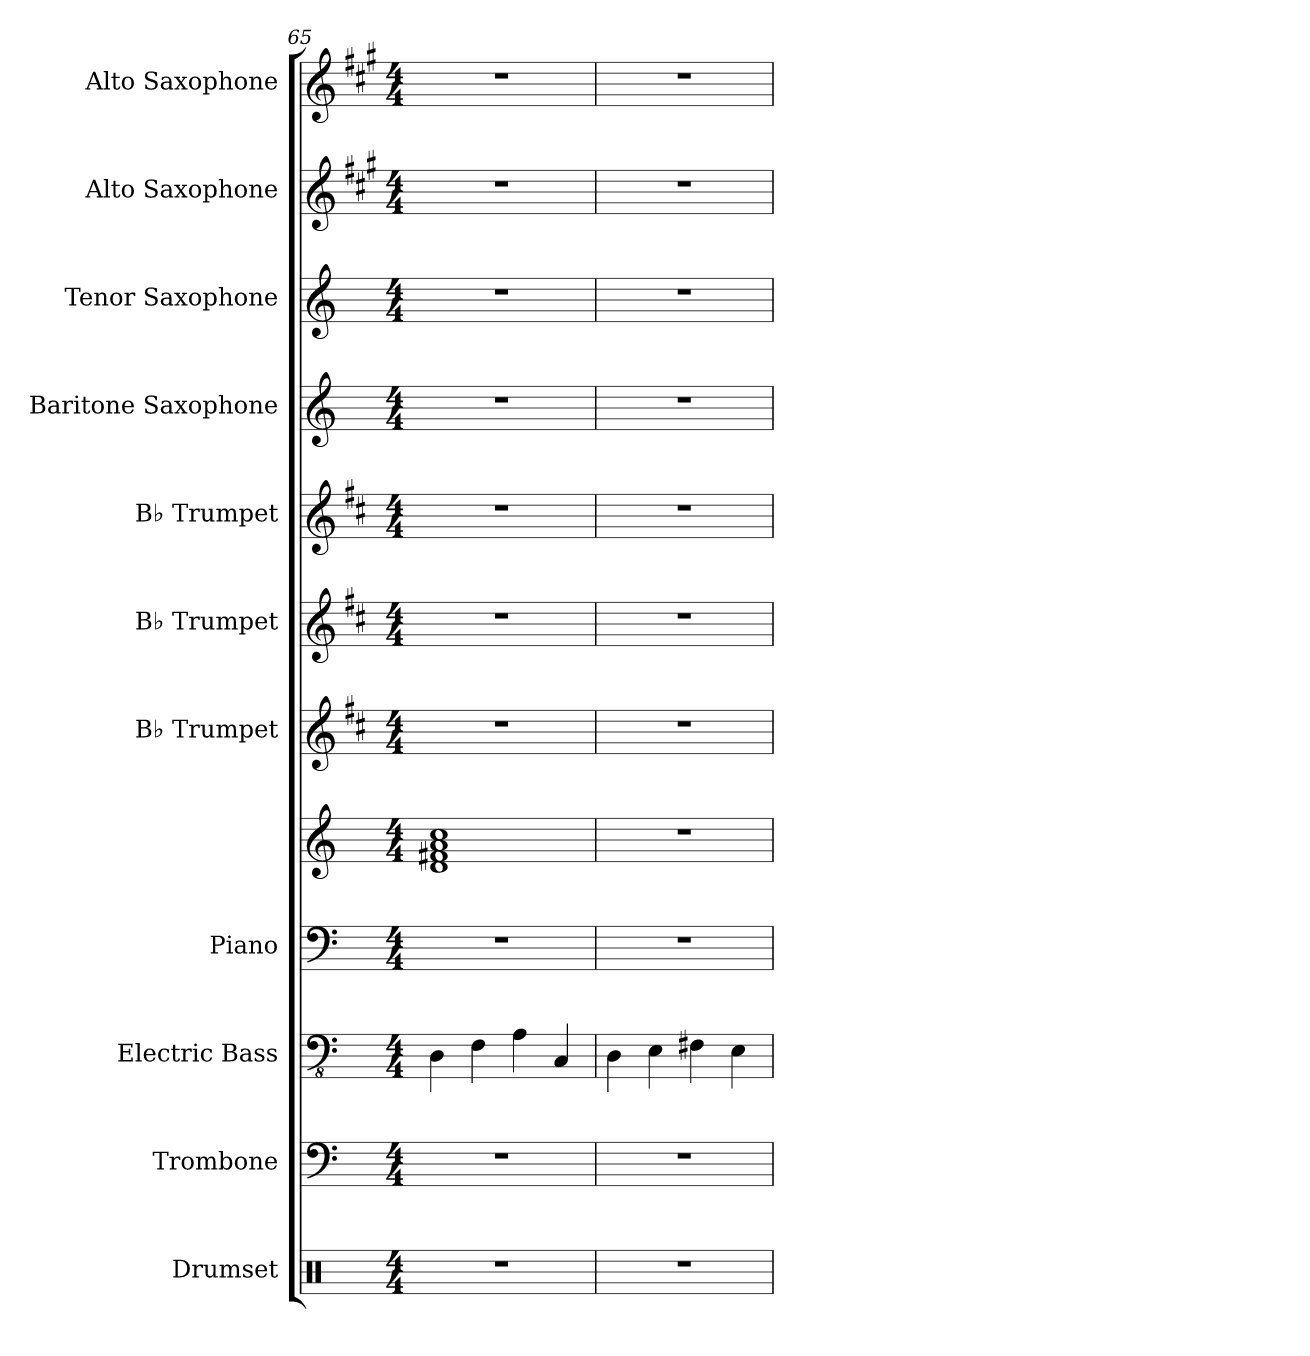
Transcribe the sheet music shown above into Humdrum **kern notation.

**kern	**kern	**kern	**kern	**kern	**kern	**kern	**kern	**kern	**kern	**kern	**kern
*part11	*part10	*part9	*part8	*part8	*part7	*part6	*part5	*part4	*part3	*part2	*part1
*staff12	*staff11	*staff10	*staff9	*staff8	*staff7	*staff6	*staff5	*staff4	*staff3	*staff2	*staff1
*I"Drumset	*I"Trombone	*I"Electric Bass	*I"Piano	*	*I"B♭ Trumpet	*I"B♭ Trumpet	*I"B♭ Trumpet	*I"Baritone Saxophone	*I"Tenor Saxophone	*I"Alto Saxophone	*I"Alto Saxophone
*I'Drs.	*I'Trb.	*I'El. B.	*I'Pno.	*	*I'B♭ Tpt.	*I'B♭ Tpt.	*I'B♭ Tpt.	*I'Bar. Sax.	*I'T. Sax.	*I'A. Sax.	*I'A. Sax.
*clefX	*clefF4	*clefFv4	*clefF4	*clefG2	*clefG2	*clefG2	*clefG2	*clefG2	*clefG2	*clefG2	*clefG2
*	*	*	*	*	*ITrd1c2	*ITrd1c2	*ITrd1c2	*ITrd12c21	*ITrd8c14	*ITrd5c9	*ITrd5c9
*k[]	*k[]	*k[]	*k[]	*k[]	*k[]	*k[]	*k[]	*k[]	*k[]	*k[]	*k[]
*M4/4	*M4/4	*M4/4	*M4/4	*M4/4	*M4/4	*M4/4	*M4/4	*M4/4	*M4/4	*M4/4	*M4/4
=65	=65	=65	=65	=65	=65	=65	=65	=65	=65	=65	=65
1r	1r	4DD\	1r	1d 1f#X 1a 1cc	1r	1r	1r	1r	1r	1r	1r
.	.	4FF\	.	.	.	.	.	.	.	.	.
.	.	4AA\	.	.	.	.	.	.	.	.	.
.	.	4CC/	.	.	.	.	.	.	.	.	.
!!LO:PB:g=z
=66	=66	=66	=66	=66	=66	=66	=66	=66	=66	=66	=66
1r	1r	4DD\	1r	1r	1r	1r	1r	1r	1r	1r	1r
.	.	4EE\	.	.	.	.	.	.	.	.	.
.	.	4FF#X\	.	.	.	.	.	.	.	.	.
.	.	4EE\	.	.	.	.	.	.	.	.	.
=	=	=	=	=	=	=	=	=	=	=	=
*-	*-	*-	*-	*-	*-	*-	*-	*-	*-	*-	*-
